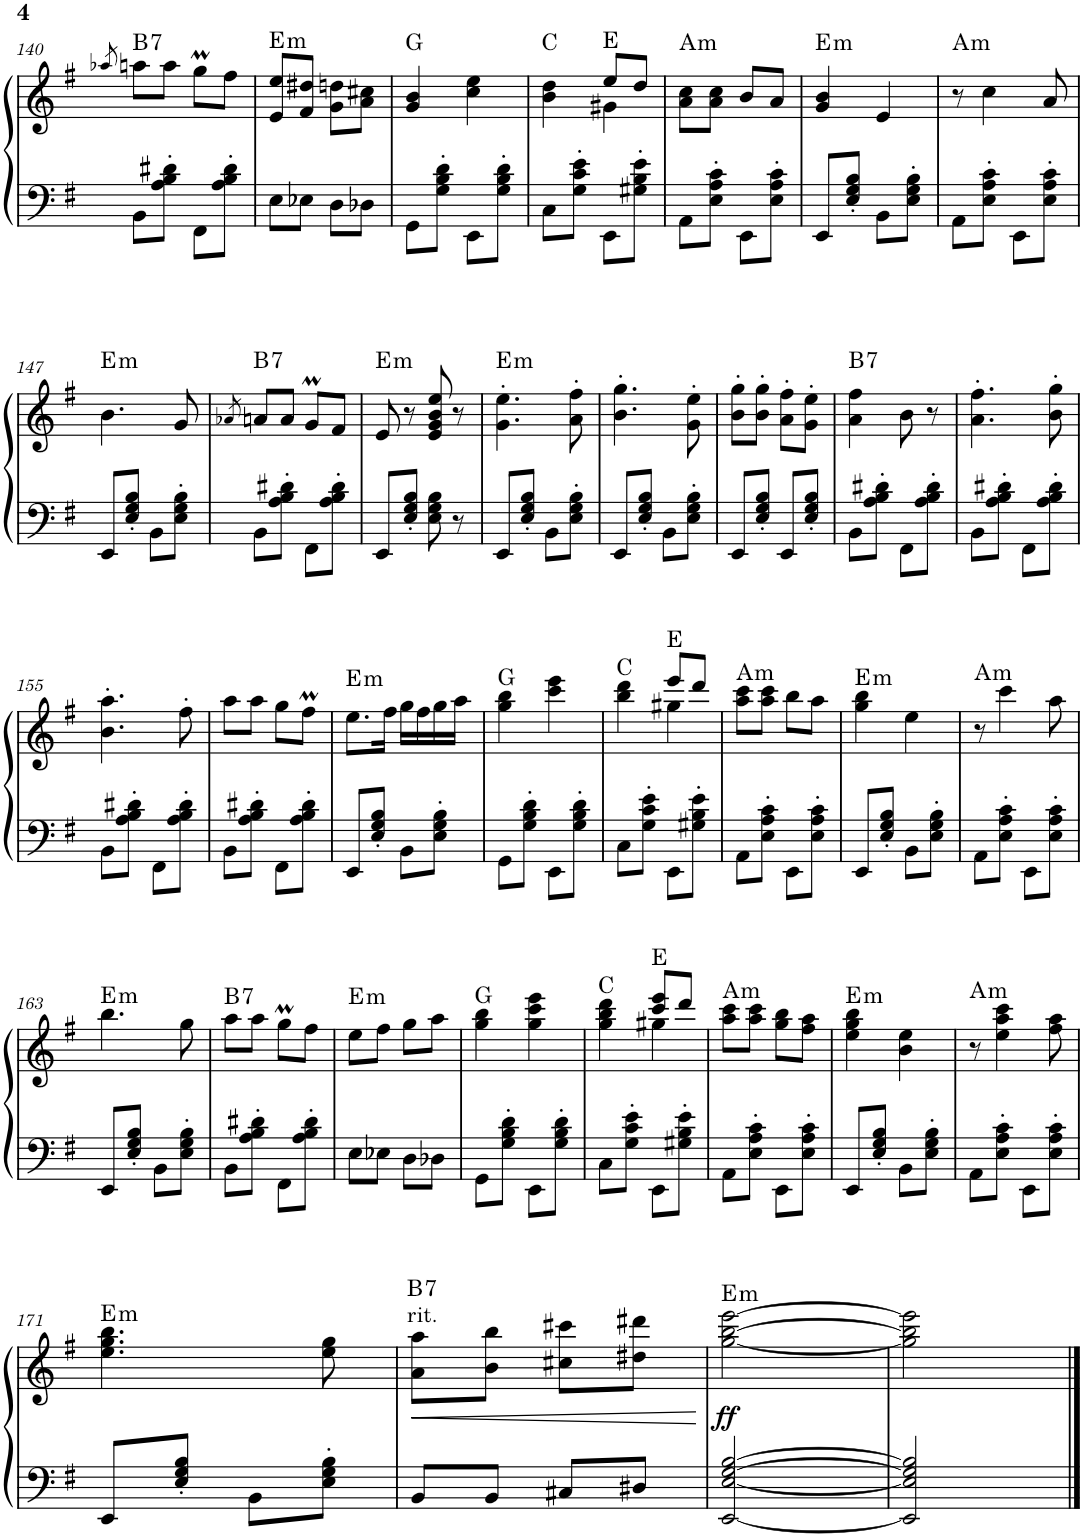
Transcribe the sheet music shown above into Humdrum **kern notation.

**kern	**kern	**dynam	**harte
*part1	*part1	*part1	*part1
*staff2	*staff1	*staff1/2	*
*I"手风琴	*	*	*
!!LO:PB:g=z
*clefF4	*clefG2	*	*
*k[f#]	*k[f#]	*	*
*M2/4	*M2/4	*	*
=140	=140	=140	=140
.	8qaa-X/	.	.
!	!	!	!LO:H:kt=7
8BB\L	8aan\L	.	B:7
8A\' 8B\' 8d#X\'J	8aa\J	.	.
8FF#\L	8ggM\L	.	.
8A\' 8B\' 8d#\'J	8ff#\J	.	.
=141	=141	=141	=141
!	!	!	!LO:H:kt=m
8E\L	8e/ 8ee/L	.	E:min
8E-X\J	8f#/ 8dd#X/J	.	.
8D\L	8g\ 8ddn\L	.	.
8D-X\J	8a\ 8cc#X\J	.	.
=142	=142	=142	=142
8GG\L	4g/ 4b/	.	G:maj
8G\' 8B\' 8d\'J	.	.	.
8EE\L	4cc\ 4ee\	.	.
8G\' 8B\' 8d\'J	.	.	.
=143	=143	=143	=143
*	*^	*	*
8C\L	4b\ 4dd\	4ryy	.	C:maj
8G\' 8c\' 8e\'J	.	.	.	.
8EE\L	8ee/L	4g#X\	.	E:maj
8G#X\' 8B\' 8e\'J	8dd/J	.	.	.
*	*v	*v	*	*
=144	=144	=144	=144
!	!	!	!LO:H:kt=m
8AA\L	8a\ 8cc\L	.	A:min
8E\' 8A\' 8c\'J	8a\ 8cc\J	.	.
8EE\L	8b/L	.	.
8E\' 8A\' 8c\'J	8a/J	.	.
=145	=145	=145	=145
!	!	!	!LO:H:kt=m
8EE/L	4g/ 4b/	.	E:min
8E/' 8G/' 8B/'J	.	.	.
8BB\L	4e/	.	.
8E\' 8G\' 8B\'J	.	.	.
=146	=146	=146	=146
!	!	!	!LO:H:kt=m
8AA\L	8r	.	A:min
8E\' 8A\' 8c\'J	4cc\	.	.
8EE\L	.	.	.
8E\' 8A\' 8c\'J	8a/	.	.
!!LO:LB:g=z
=147	=147	=147	=147
!	!	!	!LO:H:kt=m
8EE/L	4.b\	.	E:min
8E/' 8G/' 8B/'J	.	.	.
8BB\L	.	.	.
8E\' 8G\' 8B\'J	8g/	.	.
=148	=148	=148	=148
.	8qa-X/	.	.
!	!	!	!LO:H:kt=7
8BB\L	8an/L	.	B:7
8A\' 8B\' 8d#X\'J	8a/J	.	.
8FF#\L	8gM/L	.	.
8A\' 8B\' 8d#\'J	8f#/J	.	.
=149	=149	=149	=149
!	!	!	!LO:H:kt=m
8EE/L	8e/	.	E:min
8E/' 8G/' 8B/'J	8r	.	.
8E\ 8G\ 8B\	8e/ 8g/ 8b/ 8ee/	.	.
8r	8r	.	.
=150	=150	=150	=150
!	!	!	!LO:H:kt=m
8EE/L	4.g\' 4.ee\'	.	E:min
8E/' 8G/' 8B/'J	.	.	.
8BB\L	.	.	.
8E\' 8G\' 8B\'J	8a\' 8ff#\'	.	.
=151	=151	=151	=151
8EE/L	4.b\' 4.gg\'	.	.
8E/' 8G/' 8B/'J	.	.	.
8BB\L	.	.	.
8E\' 8G\' 8B\'J	8g\' 8ee\'	.	.
=152	=152	=152	=152
8EE/L	8b\' 8gg\'L	.	.
8E/' 8G/' 8B/'J	8b\' 8gg\'J	.	.
8EE/L	8a\' 8ff#\'L	.	.
8E/' 8G/' 8B/'J	8g\' 8ee\'J	.	.
=153	=153	=153	=153
!	!	!	!LO:H:kt=7
8BB\L	4a\ 4ff#\	.	B:7
8A\' 8B\' 8d#X\'J	.	.	.
8FF#\L	8b\	.	.
8A\' 8B\' 8d#\'J	8r	.	.
=154	=154	=154	=154
8BB\L	4.a\' 4.ff#\'	.	.
8A\' 8B\' 8d#X\'J	.	.	.
8FF#\L	.	.	.
8A\' 8B\' 8d#\'J	8b\' 8gg\'	.	.
!!LO:LB:g=z
=155	=155	=155	=155
8BB\L	4.b\' 4.aa\'	.	.
8A\' 8B\' 8d#X\'J	.	.	.
8FF#\L	.	.	.
8A\' 8B\' 8d#\'J	8ff#'\	.	.
=156	=156	=156	=156
8BB\L	8aa\L	.	.
8A\' 8B\' 8d#X\'J	8aa\J	.	.
8FF#\L	8gg\L	.	.
8A\' 8B\' 8d#\'J	8ff#m\J	.	.
=157	=157	=157	=157
!	!	!	!LO:H:kt=m
8EE/L	8.ee\L	.	E:min
8E/' 8G/' 8B/'J	.	.	.
.	16ff#\Jk	.	.
8BB\L	16gg\LL	.	.
.	16ff#\	.	.
8E\' 8G\' 8B\'J	16gg\	.	.
.	16aa\JJ	.	.
=158	=158	=158	=158
8GG\L	4gg\ 4bb\	.	G:maj
8G\' 8B\' 8d\'J	.	.	.
8EE\L	4ccc\ 4eee\	.	.
8G\' 8B\' 8d\'J	.	.	.
=159	=159	=159	=159
*	*^	*	*
8C\L	4bb\ 4ddd\	4ryy	.	C:maj
8G\' 8c\' 8e\'J	.	.	.	.
8EE\L	8eee/L	4gg#X\	.	E:maj
8G#X\' 8B\' 8e\'J	8ddd/J	.	.	.
*	*v	*v	*	*
=160	=160	=160	=160
!	!	!	!LO:H:kt=m
8AA\L	8aa\ 8ccc\L	.	A:min
8E\' 8A\' 8c\'J	8aa\ 8ccc\J	.	.
8EE\L	8bb\L	.	.
8E\' 8A\' 8c\'J	8aa\J	.	.
=161	=161	=161	=161
!	!	!	!LO:H:kt=m
8EE/L	4gg\ 4bb\	.	E:min
8E/' 8G/' 8B/'J	.	.	.
8BB\L	4ee\	.	.
8E\' 8G\' 8B\'J	.	.	.
=162	=162	=162	=162
!	!	!	!LO:H:kt=m
8AA\L	8r	.	A:min
8E\' 8A\' 8c\'J	4ccc\	.	.
8EE\L	.	.	.
8E\' 8A\' 8c\'J	8aa\	.	.
!!LO:LB:g=z
=163	=163	=163	=163
!	!	!	!LO:H:kt=m
8EE/L	4.bb\	.	E:min
8E/' 8G/' 8B/'J	.	.	.
8BB\L	.	.	.
8E\' 8G\' 8B\'J	8gg\	.	.
=164	=164	=164	=164
!	!	!	!LO:H:kt=7
8BB\L	8aa\L	.	B:7
8A\' 8B\' 8d#X\'J	8aa\J	.	.
8FF#\L	8ggM\L	.	.
8A\' 8B\' 8d#\'J	8ff#\J	.	.
=165	=165	=165	=165
!	!	!	!LO:H:kt=m
8E\L	8ee\L	.	E:min
8E-X\J	8ff#\J	.	.
8D\L	8gg\L	.	.
8D-X\J	8aa\J	.	.
=166	=166	=166	=166
8GG\L	4gg\ 4bb\	.	G:maj
8G\' 8B\' 8d\'J	.	.	.
8EE\L	4gg\ 4ccc\ 4eee\	.	.
8G\' 8B\' 8d\'J	.	.	.
=167	=167	=167	=167
*	*^	*	*
8C\L	4gg\ 4bb\ 4ddd\	4ryy	.	C:maj
8G\' 8c\' 8e\'J	.	.	.	.
8EE\L	8ccc/ 8eee/L	4gg#X\	.	E:maj
8G#X\' 8B\' 8e\'J	8ddd/J	.	.	.
*	*v	*v	*	*
=168	=168	=168	=168
!	!	!	!LO:H:kt=m
8AA\L	8aa\ 8ccc\L	.	A:min
8E\' 8A\' 8c\'J	8aa\ 8ccc\J	.	.
8EE\L	8gg\ 8bb\L	.	.
8E\' 8A\' 8c\'J	8ff#\ 8aa\J	.	.
=169	=169	=169	=169
!	!	!	!LO:H:kt=m
8EE/L	4ee\ 4gg\ 4bb\	.	E:min
8E/' 8G/' 8B/'J	.	.	.
8BB\L	4b\ 4ee\	.	.
8E\' 8G\' 8B\'J	.	.	.
=170	=170	=170	=170
!	!	!	!LO:H:kt=m
8AA\L	8r	.	A:min
8E\' 8A\' 8c\'J	4ee\ 4aa\ 4ccc\	.	.
8EE\L	.	.	.
8E\' 8A\' 8c\'J	8ff#\ 8aa\	.	.
!!LO:LB:g=z
=171	=171	=171	=171
!	!	!	!LO:H:kt=m
8EE/L	4.ee\ 4.gg\ 4.bb\	.	E:min
8E/' 8G/' 8B/'J	.	.	.
8BB\L	.	.	.
8E\' 8G\' 8B\'J	8ee\ 8gg\	.	.
=172	=172	=172	=172
!	!LO:TX:a:t=rit.	!	!
!	!	!LO:HP:b	!LO:H:kt=7
8BB/L	8a\ 8aa\L	<	B:7
8BB/J	8b\ 8bb\J	.	.
8C#X/L	8cc#X\ 8ccc#X\L	.	.
8D#X/J	8dd#X\ 8ddd#X\J	.	.
.	.	[	.
=173	=173	=173	=173
!	!	!LO:DY:b	!LO:H:kt=m
[2EE/ [2E/ [2G/ [2B/	[2gg\ [2bb\ [2eee\	ff	E:min
=174	=174	=174	=174
2EE/] 2E/] 2G/] 2B/]	2gg\] 2bb\] 2eee\]	.	.
==	==	==	==
*-	*-	*-	*-
